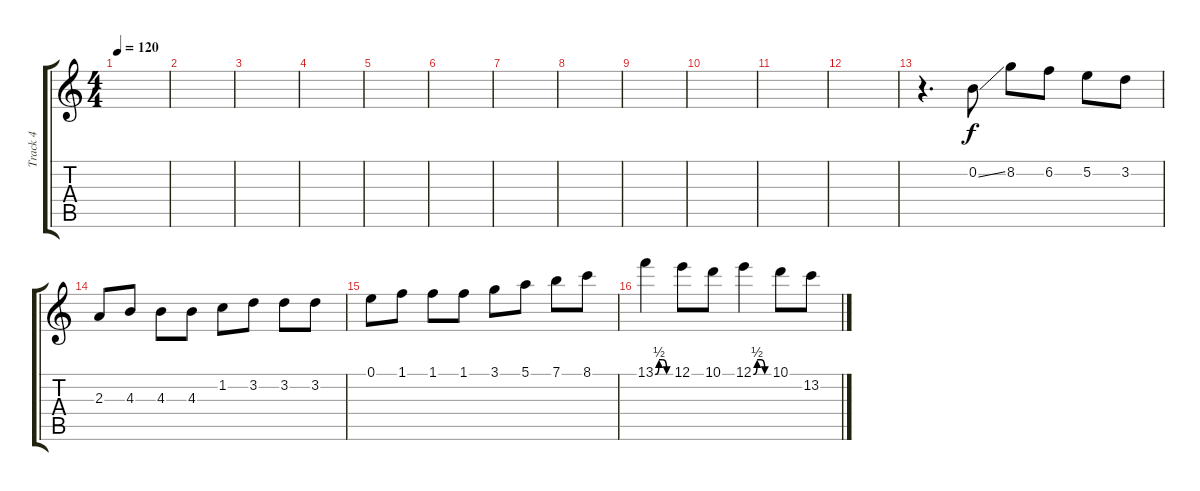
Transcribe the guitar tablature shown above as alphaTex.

\track ("Track 4" "Track 4") {instrument electricguitarjazz}
\staff {score tabs}
\tuning (E4 B3 G3 D3 A2 E2) {hide}
\ts (4 4)
\tempo 120
\clef g2
\ks c
|
|
|
|
|
|
|
|
|
|
|
|
r.4{d instrument distortionguitar} 0.2{ss}.8 8.2.8 6.2.8 5.2.8 3.2.8 |
2.3.8 4.3.8 4.3.8 4.3.8 1.2.8 3.2.8 3.2.8 3.2.8 |
0.1.8 1.1.8 1.1.8 1.1.8 3.1.8 5.1.8 7.1.8 8.1.8 |
13.1{be (custom 0 0 15 2 30 2 45 0 60 0)}.4 12.1.8 10.1.8 12.1{be (custom 0 0 15 2 30 2 45 0 60 0)}.4 10.1.8 13.2.8
